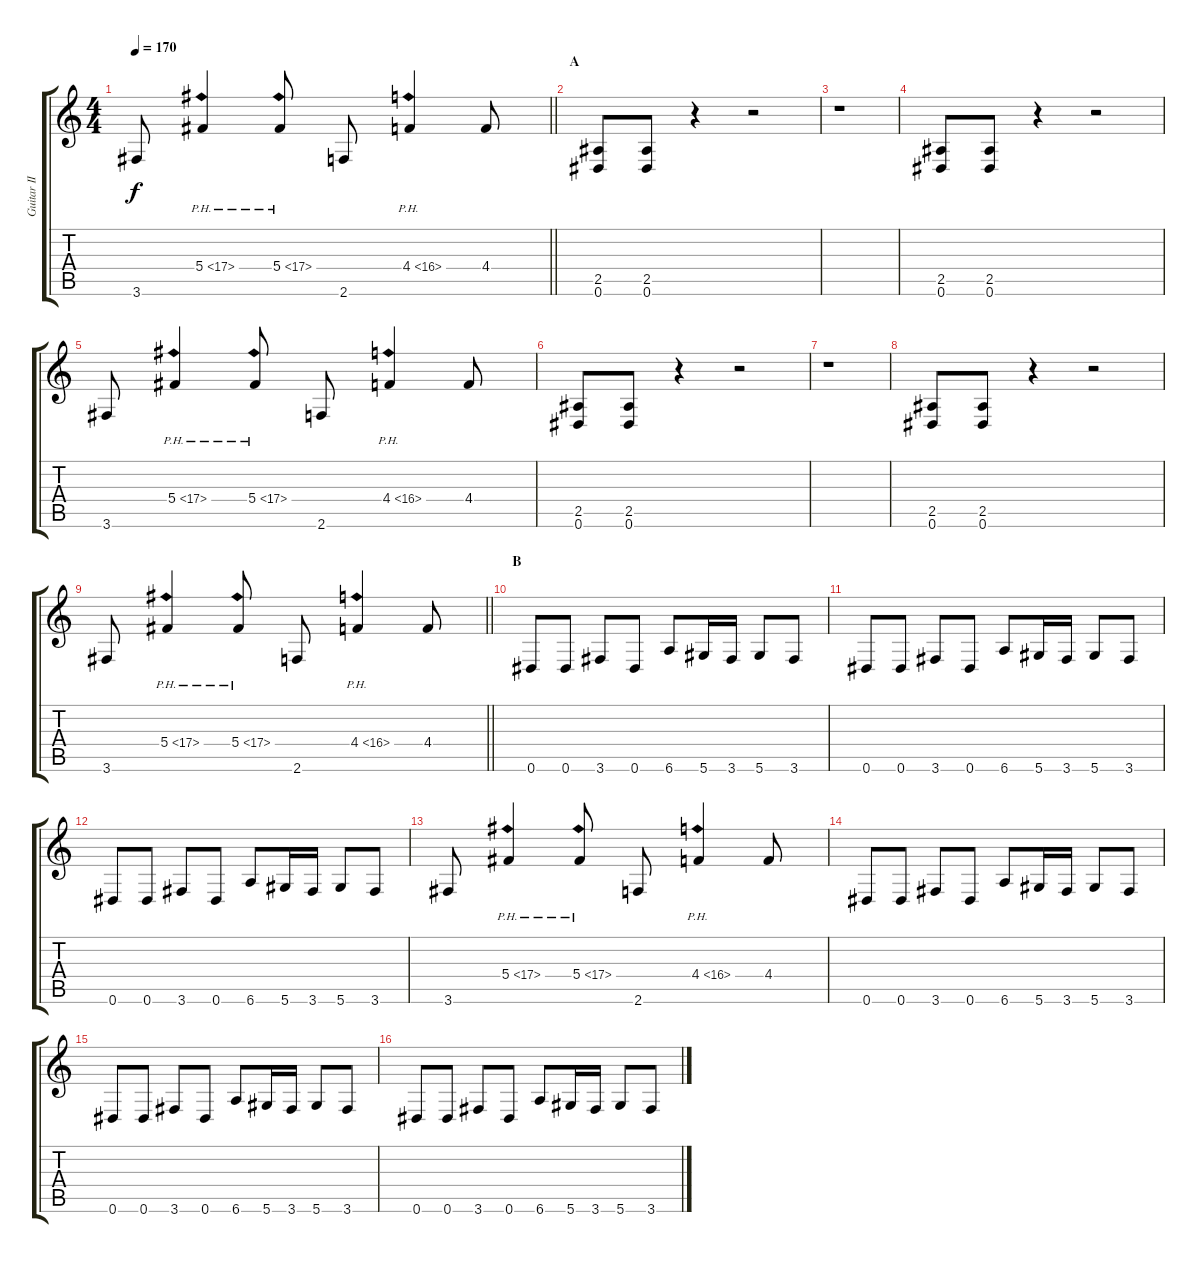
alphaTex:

\track ("Guitar II" "Guitar II") {instrument distortionguitar}
\staff {score tabs}
\tuning (Eb4 Bb3 Gb3 Db3 Ab2 Eb2) {hide}
\ts (4 4)
\tempo 170
\clef g2
\barLineRight lightlight
\ks c
3.6.8{dy f} 5.4{ph 12}.4 5.4{ph 12}.8 2.6.8 4.4{ph 12}.4 4.4.8 |
\section ("" "A")
(2.5 0.6).8 (2.5 0.6).8 r.4 r.2 |
r.1 |
(2.5 0.6).8 (2.5 0.6).8 r.4 r.2 |
3.6.8 5.4{ph 12}.4 5.4{ph 12}.8 2.6.8 4.4{ph 12}.4 4.4.8 |
(2.5 0.6).8 (2.5 0.6).8 r.4 r.2 |
r.1 |
(2.5 0.6).8 (2.5 0.6).8 r.4 r.2 |
\barLineRight lightlight
3.6.8 5.4{ph 12}.4 5.4{ph 12}.8 2.6.8 4.4{ph 12}.4 4.4.8 |
\section ("" "B")
0.6.8 0.6.8 3.6.8 0.6.8 6.6.8 5.6.16 3.6.16 5.6.8 3.6.8 |
0.6.8 0.6.8 3.6.8 0.6.8 6.6.8 5.6.16 3.6.16 5.6.8 3.6.8 |
0.6.8 0.6.8 3.6.8 0.6.8 6.6.8 5.6.16 3.6.16 5.6.8 3.6.8 |
3.6.8 5.4{ph 12}.4 5.4{ph 12}.8 2.6.8 4.4{ph 12}.4 4.4.8 |
0.6.8 0.6.8 3.6.8 0.6.8 6.6.8 5.6.16 3.6.16 5.6.8 3.6.8 |
0.6.8 0.6.8 3.6.8 0.6.8 6.6.8 5.6.16 3.6.16 5.6.8 3.6.8 |
0.6.8 0.6.8 3.6.8 0.6.8 6.6.8 5.6.16 3.6.16 5.6.8 3.6.8
